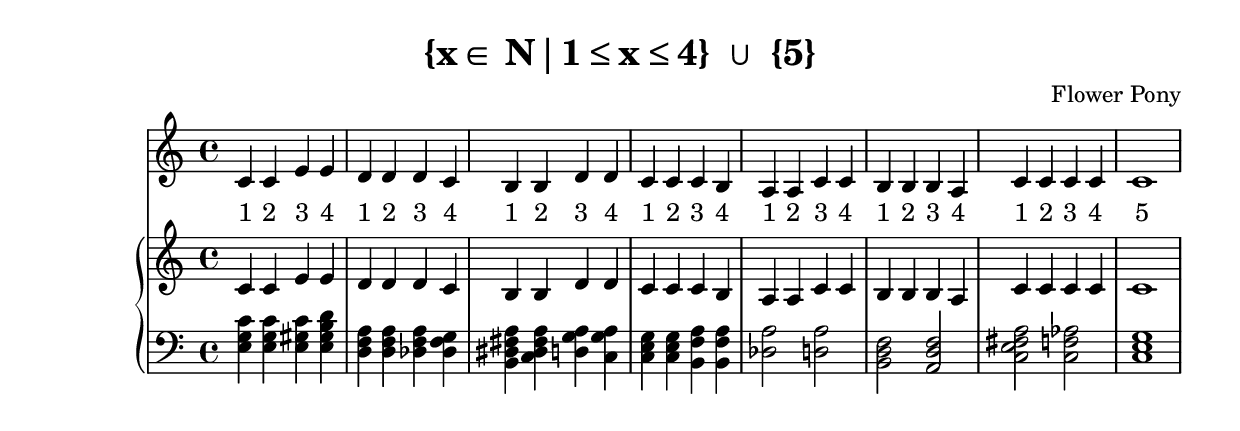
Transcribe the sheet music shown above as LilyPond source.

\version "2.21.0"

\header {
 date = "2024"
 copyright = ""
 title = "{x∈ N∣1≤x≤4} ∪ {5}"
 composer = "Flower Pony"
}

lyricsPattern = \lyricmode {
  "1"4 "2"4 "3"4 "4"4
}

\book {
  \score {
  <<
    \new Staff = "singer" <<
      \new Voice = "vocal" { \time 4/4  { c'4 c'4 e'4 e'4 
                                          d'4 d'4 d'4 c'4 
                                          b4  b4  d'4 d'4 
                                          c'4 c'4 c'4 b4 
                                          a4  a4  c'4 c'4 
                                          b4  b4  b4  a4
                                          c'4  c'4  c'4  c'4
                                          c'1} }
      \addlyrics { \time 4/4 {  \lyricsPattern  
                                \lyricsPattern 
                                \lyricsPattern 
                                \lyricsPattern 
                                \lyricsPattern
                                \lyricsPattern
                                \lyricsPattern
                                "5"1}}
                            
    >>
\new PianoStaff = "piano" <<
      \new Staff = "upper" { 
        \clef treble 
        \time 4/4 
                                        { c'4 c'4 e'4 e'4 
                                          d'4 d'4 d'4 c'4 
                                          b4  b4  d'4 d'4 
                                          c'4 c'4 c'4 b4 
                                          a4  a4  c'4 c'4 
                                          b4  b4  b4  a4
                                          c'4  c'4  c'4  c'4
                                          c'1}
      }
      \new Staff = "lower" { 
        \clef bass 
        \time 4/4 { 
          <e g c'>4 <e g c'>4 <e gis c'>4 <e gis b d'>4
          <d f a>4 <d f a>4  <des f a>4 <des f g>4
          <b, dis fis a>4 <c dis fis a>4 <d g a>4 <c g a>4
          <c e g>4 <c e g>4 <b, f a>4 <b, f a>4 
          <a des>2 <a d>2 
          <b, d f>2 <a, d f>2
          <c e fis a>2 <c f aes>2
          <c e g>1} 
      }
    >>


  >>
  \layout { }
  \midi { }
  }
}

